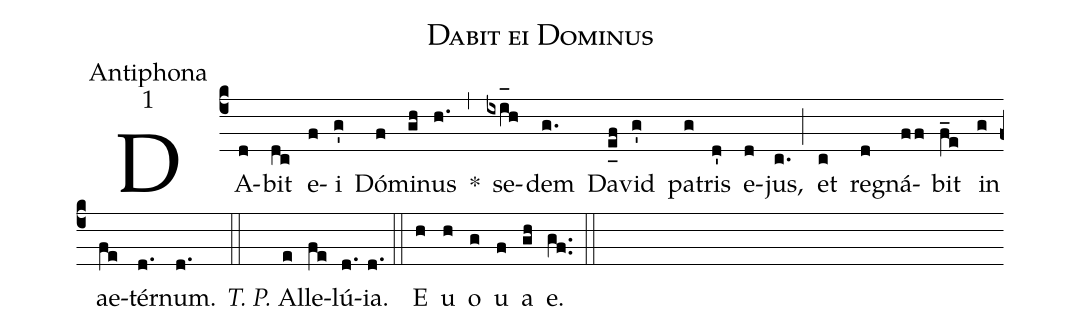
name:Dabit ei Dominus;
office-part:Antiphona;
mode:1;
%%
(c4) DA(d)bit(dc) e(f)i(g') Dó(f)mi(gh)nus(h.) *(,) se(ixi_[oh:h]h)dem(g.) Da(e_[uh:l]f)vid(g') pa(g)tris(d') e(d)jus,(c.) (;) et(c) re(d)gná(ff)bit(f_e) in(g) ae(fe)tér(d.)num.(d.) (::) <i>T. P.</i> Al(e)le(fe)lú(d.){ia}.(d.) (::) <eu>E(h) u(h) o(g) u(f) a(gh) e.</eu>(gf..) (::)
